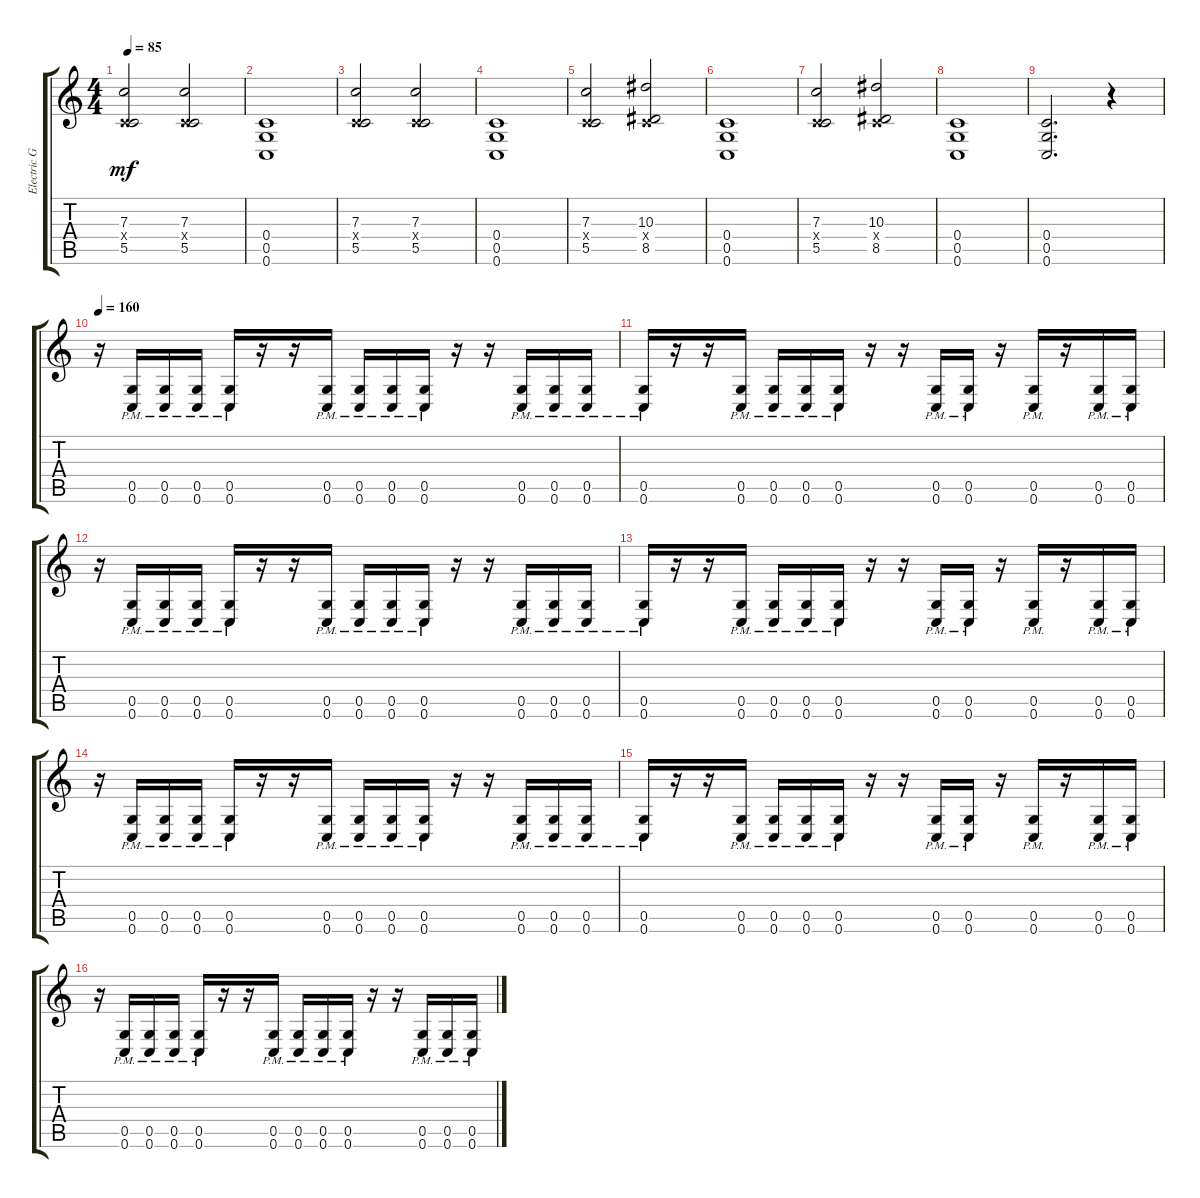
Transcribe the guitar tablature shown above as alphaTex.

\track ("Electric Guitar" "Electric G") {instrument distortionguitar}
\staff {score tabs}
\tuning (D4 A3 F3 C3 G2 C2) {hide}
\ts (4 4)
\tempo 85
\clef g2
\ks c
(7.3 0.4{x} 5.5).2{dy mf instrument distortionguitar} (7.3 0.4{x} 5.5).2 |
(0.4 0.5 0.6).1 |
(7.3 0.4{x} 5.5).2 (7.3 0.4{x} 5.5).2 |
(0.4 0.5 0.6).1 |
(7.3 0.4{x} 5.5).2 (10.3 0.4{x} 8.5).2 |
(0.4 0.5 0.6).1 |
(7.3 0.4{x} 5.5).2 (10.3 0.4{x} 8.5).2 |
(0.4 0.5 0.6).1 |
(0.4 0.5 0.6).2{d} r.4 |
\tempo 160
r.16 (0.5{pm} 0.6{pm}).16 (0.5{pm} 0.6{pm}).16 (0.5{pm} 0.6{pm}).16 (0.5{pm} 0.6{pm}).16 r.16 r.16 (0.5{pm} 0.6{pm}).16 (0.5{pm} 0.6{pm}).16 (0.5{pm} 0.6{pm}).16 (0.5{pm} 0.6{pm}).16 r.16 r.16 (0.5{pm} 0.6{pm}).16 (0.5{pm} 0.6{pm}).16 (0.5{pm} 0.6{pm}).16 |
(0.5{pm} 0.6{pm}).16 r.16 r.16 (0.5{pm} 0.6{pm}).16 (0.5{pm} 0.6{pm}).16 (0.5{pm} 0.6{pm}).16 (0.5{pm} 0.6{pm}).16 r.16 r.16 (0.5{pm} 0.6{pm}).16 (0.5{pm} 0.6{pm}).16 r.16 (0.5{pm} 0.6{pm}).16 r.16 (0.5{pm} 0.6{pm}).16 (0.5{pm} 0.6{pm}).16 |
r.16 (0.5{pm} 0.6{pm}).16 (0.5{pm} 0.6{pm}).16 (0.5{pm} 0.6{pm}).16 (0.5{pm} 0.6{pm}).16 r.16 r.16 (0.5{pm} 0.6{pm}).16 (0.5{pm} 0.6{pm}).16 (0.5{pm} 0.6{pm}).16 (0.5{pm} 0.6{pm}).16 r.16 r.16 (0.5{pm} 0.6{pm}).16 (0.5{pm} 0.6{pm}).16 (0.5{pm} 0.6{pm}).16 |
(0.5{pm} 0.6{pm}).16 r.16 r.16 (0.5{pm} 0.6{pm}).16 (0.5{pm} 0.6{pm}).16 (0.5{pm} 0.6{pm}).16 (0.5{pm} 0.6{pm}).16 r.16 r.16 (0.5{pm} 0.6{pm}).16 (0.5{pm} 0.6{pm}).16 r.16 (0.5{pm} 0.6{pm}).16 r.16 (0.5{pm} 0.6{pm}).16 (0.5{pm} 0.6{pm}).16 |
r.16 (0.5{pm} 0.6{pm}).16 (0.5{pm} 0.6{pm}).16 (0.5{pm} 0.6{pm}).16 (0.5{pm} 0.6{pm}).16 r.16 r.16 (0.5{pm} 0.6{pm}).16 (0.5{pm} 0.6{pm}).16 (0.5{pm} 0.6{pm}).16 (0.5{pm} 0.6{pm}).16 r.16 r.16 (0.5{pm} 0.6{pm}).16 (0.5{pm} 0.6{pm}).16 (0.5{pm} 0.6{pm}).16 |
(0.5{pm} 0.6{pm}).16 r.16 r.16 (0.5{pm} 0.6{pm}).16 (0.5{pm} 0.6{pm}).16 (0.5{pm} 0.6{pm}).16 (0.5{pm} 0.6{pm}).16 r.16 r.16 (0.5{pm} 0.6{pm}).16 (0.5{pm} 0.6{pm}).16 r.16 (0.5{pm} 0.6{pm}).16 r.16 (0.5{pm} 0.6{pm}).16 (0.5{pm} 0.6{pm}).16 |
r.16 (0.5{pm} 0.6{pm}).16 (0.5{pm} 0.6{pm}).16 (0.5{pm} 0.6{pm}).16 (0.5{pm} 0.6{pm}).16 r.16 r.16 (0.5{pm} 0.6{pm}).16 (0.5{pm} 0.6{pm}).16 (0.5{pm} 0.6{pm}).16 (0.5{pm} 0.6{pm}).16 r.16 r.16 (0.5{pm} 0.6{pm}).16 (0.5{pm} 0.6{pm}).16 (0.5{pm} 0.6{pm}).16
